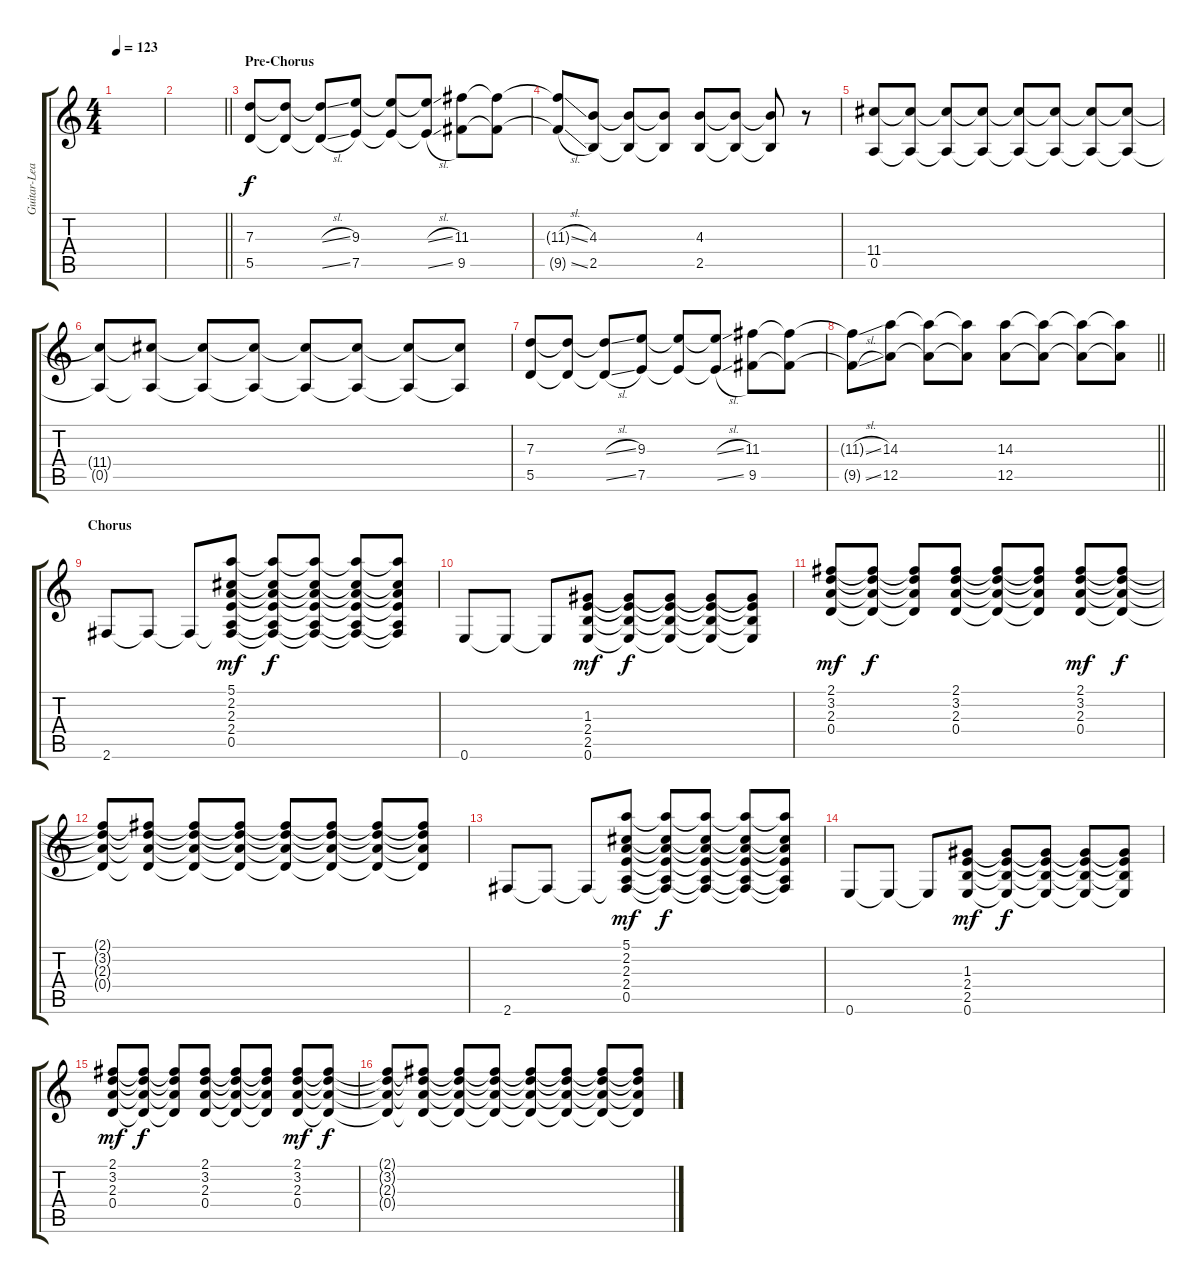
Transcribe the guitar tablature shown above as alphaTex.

\track ("Guitar-Lead" "Guitar-Lea") {instrument overdrivenguitar}
\staff {score tabs}
\tuning (E4 B3 G3 D3 A2 E2) {hide}
\ts (4 4)
\tempo 123
\clef g2
\ks c
|
\barLineRight lightlight
|
\section ("" "Pre-Chorus")
(7.3 5.5).8 (7.3{t} 5.5{t}).8 (7.3{sl t} 5.5{sl t}).8 (9.3 7.5).8 (9.3{t} 7.5{t}).8 (9.3{sl t} 7.5{sl t}).8 (11.3 9.5).8 (11.3{t} 9.5{t}).8 |
(11.3{sl t} 9.5{sl t}).8 (4.3 2.5).8 (4.3{t} 2.5{t}).8 (4.3{t} 2.5{t}).8 (4.3 2.5).8 (4.3{t} 2.5{t}).8 (4.3{t} 2.5{t}).8 r.8 |
(11.4 0.5).8 (11.4{t} 0.5{t}).8 (11.4{t} 0.5{t}).8 (11.4{t} 0.5{t}).8 (11.4{t} 0.5{t}).8 (11.4{t} 0.5{t}).8 (11.4{t} 0.5{t}).8 (11.4{t} 0.5{t}).8 |
(11.4{t} 0.5{t}).8 (11.4{t} 0.5{t}).8 (11.4{t} 0.5{t}).8 (11.4{t} 0.5{t}).8 (11.4{t} 0.5{t}).8 (11.4{t} 0.5{t}).8 (11.4{t} 0.5{t}).8 (11.4{t} 0.5{t}).8 |
(7.3 5.5).8 (7.3{t} 5.5{t}).8 (7.3{sl t} 5.5{sl t}).8 (9.3 7.5).8 (9.3{t} 7.5{t}).8 (9.3{sl t} 7.5{sl t}).8 (11.3 9.5).8 (11.3{t} 9.5{t}).8 |
\barLineRight lightlight
(11.3{sl t} 9.5{sl t}).8 (14.3 12.5).8 (14.3{t} 12.5{t}).8 (14.3{t} 12.5{t}).8 (14.3 12.5).8 (14.3{t} 12.5{t}).8 (14.3{t} 12.5{t}).8 (14.3{t} 12.5{t}).8 |
\section ("" "Chorus")
2.6.8 2.6{t}.8 2.6{t}.8 (5.1 2.2 2.3 2.4 0.5 2.6{t}).8{dy mf} (5.1{t} 2.2{t} 2.3{t} 2.4{t} 0.5{t} 2.6{t}).8{dy f} (5.1{t} 2.2{t} 2.3{t} 2.4{t} 0.5{t} 2.6{t}).8 (5.1{t} 2.2{t} 2.3{t} 2.4{t} 0.5{t} 2.6{t}).8 (5.1{t} 2.2{t} 2.3{t} 2.4{t} 0.5{t} 2.6{t}).8 |
0.6.8 0.6{t}.8 0.6{t}.8 (1.3 2.4 2.5 0.6).8{dy mf} (1.3{t} 2.4{t} 2.5{t} 0.6{t}).8{dy f} (1.3{t} 2.4{t} 2.5{t} 0.6{t}).8 (1.3{t} 2.4{t} 2.5{t} 0.6{t}).8 (1.3{t} 2.4{t} 2.5{t} 0.6{t}).8 |
(2.1 3.2 2.3 0.4).8{dy mf} (2.1{t} 3.2{t} 2.3{t} 0.4{t}).8{dy f} (2.1{t} 3.2{t} 2.3{t} 0.4{t}).8 (2.1 3.2 2.3 0.4).8 (2.1{t} 3.2{t} 2.3{t} 0.4{t}).8 (2.1{t} 3.2{t} 2.3{t} 0.4{t}).8 (2.1 3.2 2.3 0.4).8{dy mf} (2.1{t} 3.2{t} 2.3{t} 0.4{t}).8{dy f} |
(2.1{t} 3.2{t} 2.3{t} 0.4{t}).8 (2.1{t} 3.2{t} 2.3{t} 0.4{t}).8 (2.1{t} 3.2{t} 2.3{t} 0.4{t}).8 (2.1{t} 3.2{t} 2.3{t} 0.4{t}).8 (2.1{t} 3.2{t} 2.3{t} 0.4{t}).8 (2.1{t} 3.2{t} 2.3{t} 0.4{t}).8 (2.1{t} 3.2{t} 2.3{t} 0.4{t}).8 (2.1{t} 3.2{t} 2.3{t} 0.4{t}).8 |
2.6.8 2.6{t}.8 2.6{t}.8 (5.1 2.2 2.3 2.4 0.5 2.6{t}).8{dy mf} (5.1{t} 2.2{t} 2.3{t} 2.4{t} 0.5{t} 2.6{t}).8{dy f} (5.1{t} 2.2{t} 2.3{t} 2.4{t} 0.5{t} 2.6{t}).8 (5.1{t} 2.2{t} 2.3{t} 2.4{t} 0.5{t} 2.6{t}).8 (5.1{t} 2.2{t} 2.3{t} 2.4{t} 0.5{t} 2.6{t}).8 |
0.6.8 0.6{t}.8 0.6{t}.8 (1.3 2.4 2.5 0.6).8{dy mf} (1.3{t} 2.4{t} 2.5{t} 0.6{t}).8{dy f} (1.3{t} 2.4{t} 2.5{t} 0.6{t}).8 (1.3{t} 2.4{t} 2.5{t} 0.6{t}).8 (1.3{t} 2.4{t} 2.5{t} 0.6{t}).8 |
(2.1 3.2 2.3 0.4).8{dy mf} (2.1{t} 3.2{t} 2.3{t} 0.4{t}).8{dy f} (2.1{t} 3.2{t} 2.3{t} 0.4{t}).8 (2.1 3.2 2.3 0.4).8 (2.1{t} 3.2{t} 2.3{t} 0.4{t}).8 (2.1{t} 3.2{t} 2.3{t} 0.4{t}).8 (2.1 3.2 2.3 0.4).8{dy mf} (2.1{t} 3.2{t} 2.3{t} 0.4{t}).8{dy f} |
(2.1{t} 3.2{t} 2.3{t} 0.4{t}).8 (2.1{t} 3.2{t} 2.3{t} 0.4{t}).8 (2.1{t} 3.2{t} 2.3{t} 0.4{t}).8 (2.1{t} 3.2{t} 2.3{t} 0.4{t}).8 (2.1{t} 3.2{t} 2.3{t} 0.4{t}).8 (2.1{t} 3.2{t} 2.3{t} 0.4{t}).8 (2.1{t} 3.2{t} 2.3{t} 0.4{t}).8 (2.1{t} 3.2{t} 2.3{t} 0.4{t}).8
